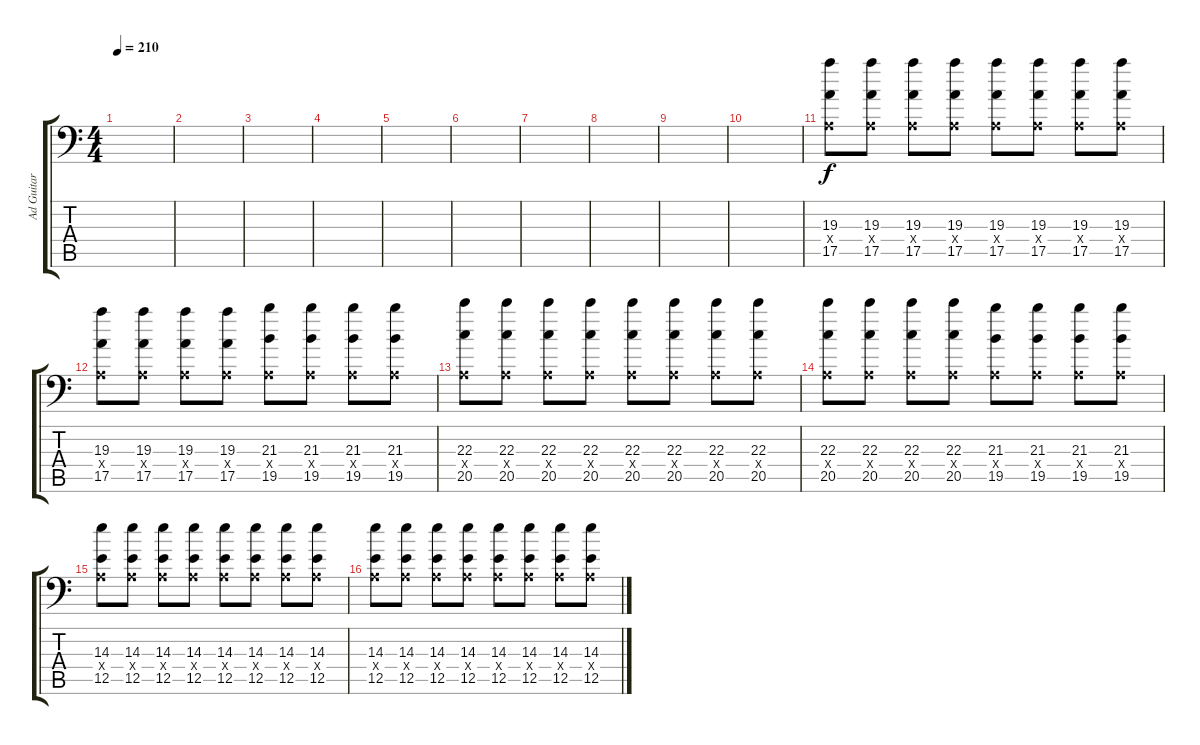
\track ("Ad Guitar" "Ad Guitar") {instrument distortionguitar}
\staff {score tabs}
\tuning (B3 Gb3 D3 A2 E2 A1) {hide}
\ts (4 4)
\tempo 210
\clef f4
\ks c
|
|
|
|
|
|
|
|
|
|
(19.3 0.4{x} 17.5).8 (19.3 0.4{x} 17.5).8 (19.3 0.4{x} 17.5).8 (19.3 0.4{x} 17.5).8 (19.3 0.4{x} 17.5).8 (19.3 0.4{x} 17.5).8 (19.3 0.4{x} 17.5).8 (19.3 0.4{x} 17.5).8 |
(19.3 0.4{x} 17.5).8 (19.3 0.4{x} 17.5).8 (19.3 0.4{x} 17.5).8 (19.3 0.4{x} 17.5).8 (21.3 0.4{x} 19.5).8 (21.3 0.4{x} 19.5).8 (21.3 0.4{x} 19.5).8 (21.3 0.4{x} 19.5).8 |
(22.3 0.4{x} 20.5).8 (22.3 0.4{x} 20.5).8 (22.3 0.4{x} 20.5).8 (22.3 0.4{x} 20.5).8 (22.3 0.4{x} 20.5).8 (22.3 0.4{x} 20.5).8 (22.3 0.4{x} 20.5).8 (22.3 0.4{x} 20.5).8 |
(22.3 0.4{x} 20.5).8 (22.3 0.4{x} 20.5).8 (22.3 0.4{x} 20.5).8 (22.3 0.4{x} 20.5).8 (21.3 0.4{x} 19.5).8 (21.3 0.4{x} 19.5).8 (21.3 0.4{x} 19.5).8 (21.3 0.4{x} 19.5).8 |
(14.3 0.4{x} 12.5).8 (14.3 0.4{x} 12.5).8 (14.3 0.4{x} 12.5).8 (14.3 0.4{x} 12.5).8 (14.3 0.4{x} 12.5).8 (14.3 0.4{x} 12.5).8 (14.3 0.4{x} 12.5).8 (14.3 0.4{x} 12.5).8 |
(14.3 0.4{x} 12.5).8 (14.3 0.4{x} 12.5).8 (14.3 0.4{x} 12.5).8 (14.3 0.4{x} 12.5).8 (14.3 0.4{x} 12.5).8 (14.3 0.4{x} 12.5).8 (14.3 0.4{x} 12.5).8 (14.3 0.4{x} 12.5).8
